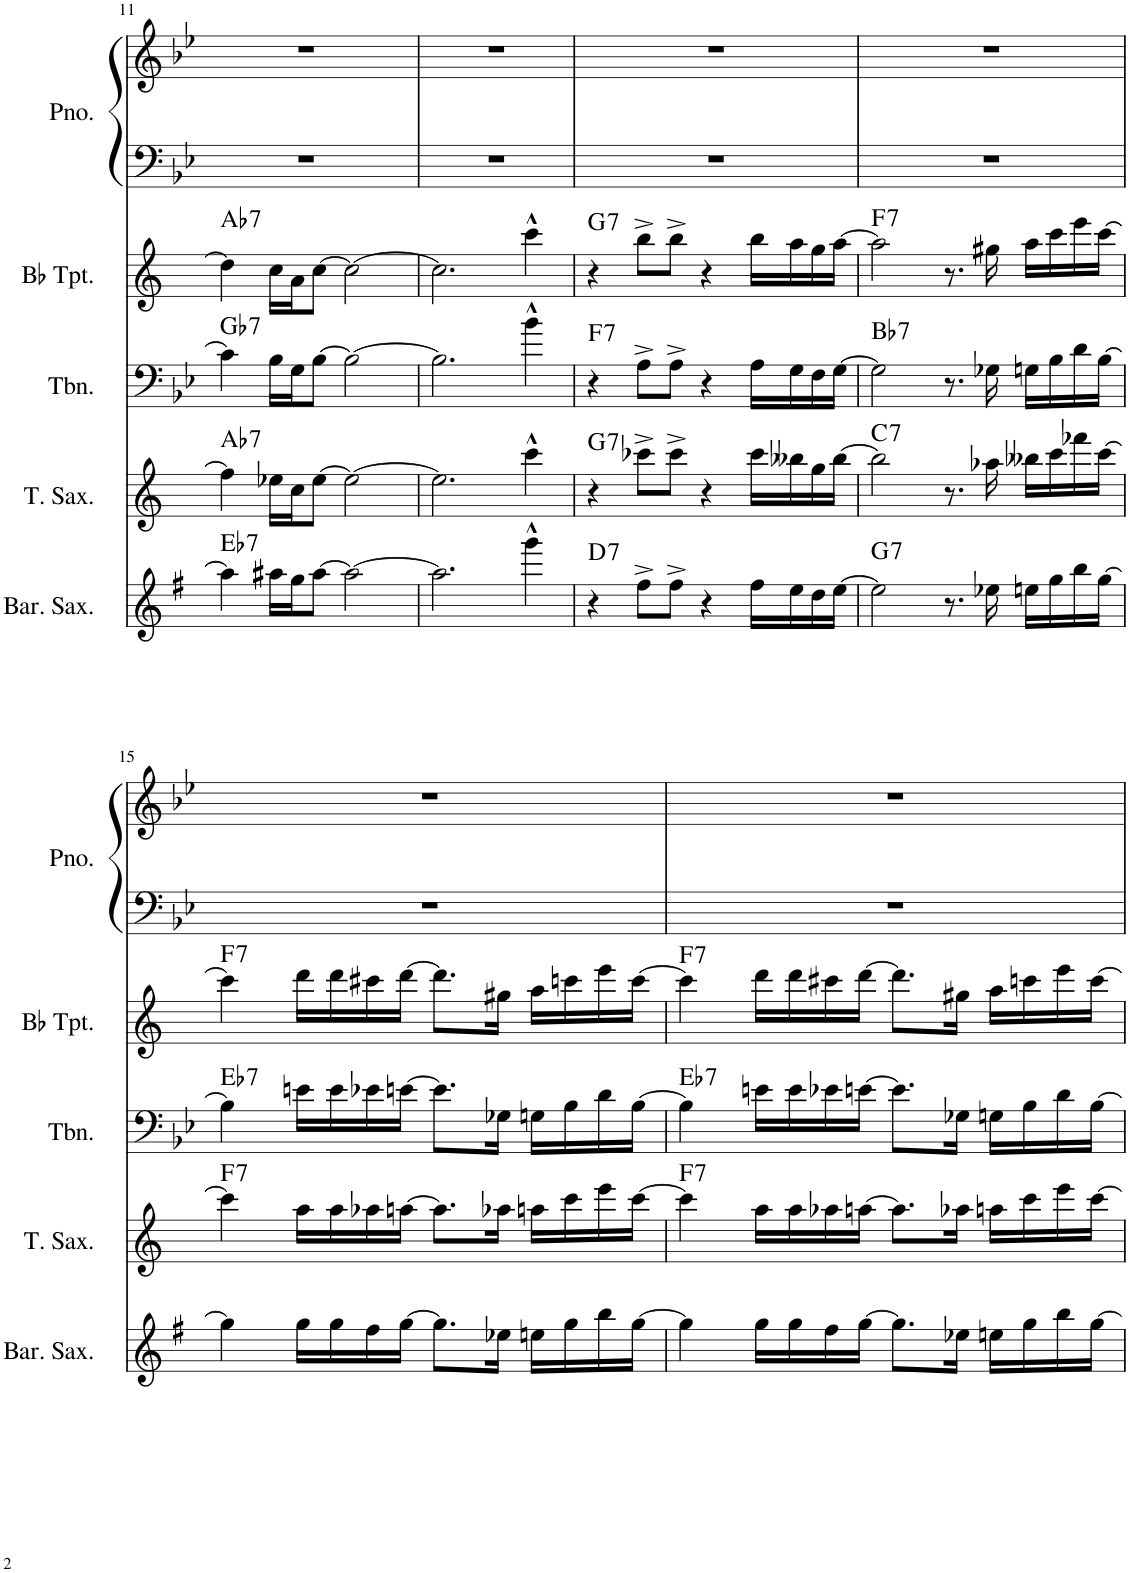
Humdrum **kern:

**kern	**harte	**kern	**harte	**kern	**harte	**kern	**harte	**kern	**kern
*part5	*part5	*part4	*part4	*part3	*part3	*part2	*part2	*part1	*part1
*staff6	*	*staff5	*	*staff4	*	*staff3	*	*staff2	*staff1
*I"Baritone Saxophone	*	*I"Tenor Saxophone	*	*I"Trombone	*	*I"Bb Trumpet	*	*I"Piano	*
*I'Bar. Sax.	*	*I'T. Sax.	*	*I'Tbn.	*	*I'Bb Tpt.	*	*I'Pno.	*
!!LO:PB:g=z
*clefG2	*	*clefG2	*	*clefF4	*	*clefG2	*	*clefF4	*clefG2
*Trd12c21	*	*Trd8c14	*	*	*	*Trd1c2	*	*	*
*k[f#]	*	*k[]	*	*k[b-e-]	*	*k[]	*	*k[b-e-]	*k[b-e-]
*M4/4	*	*M4/4	*	*M4/4	*	*M4/4	*	*M4/4	*M4/4
=11	=11	=11	=11	=11	=11	=11	=11	=11	=11
!	!LO:H:kt=7	!	!LO:H:kt=7	!	!LO:H:kt=7	!	!LO:H:kt=7	!	!
4aa\]	Eb:7	4ff\]	Ab:7	4c\]	Gb:7	4dd\]	Ab:7	1r	1r
16aa#X\LL	.	16ee-X\LL	.	16B-\LL	.	16cc\LL	.	.	.
16gg\J	.	16cc\J	.	16G\J	.	16a\J	.	.	.
[8aa#\J	.	[8ee-\J	.	[8B-\J	.	[8cc\J	.	.	.
2aa#\_	.	2ee-\_	.	2B-\_	.	2cc\_	.	.	.
=12	=12	=12	=12	=12	=12	=12	=12	=12	=12
2.aa#\]	.	2.ee-\]	.	2.B-\]	.	2.cc\]	.	1r	1r
4ggg^^\	.	4ccc^^\	.	4b-^^\	.	4ccc^^\	.	.	.
=13	=13	=13	=13	=13	=13	=13	=13	=13	=13
!	!LO:H:kt=7	!	!LO:H:kt=7	!	!LO:H:kt=7	!	!LO:H:kt=7	!	!
4r	D:7	4r	G:7	4r	F:7	4r	G:7	1r	1r
8ff#^\L	.	8ccc-X^\L	.	8A^\L	.	8bb^\L	.	.	.
8ff#^\J	.	8ccc-^\J	.	8A^\J	.	8bb^\J	.	.	.
4r	.	4r	.	4r	.	4r	.	.	.
16ff#\LL	.	16ccc-\LL	.	16A\LL	.	16bb\LL	.	.	.
16ee\	.	16bb--X\	.	16G\	.	16aa\	.	.	.
16dd\	.	16gg\	.	16F\	.	16gg\	.	.	.
[16ee\JJ	.	[16bb--\JJ	.	[16G\JJ	.	[16aa\JJ	.	.	.
=14	=14	=14	=14	=14	=14	=14	=14	=14	=14
!	!LO:H:kt=7	!	!LO:H:kt=7	!	!LO:H:kt=7	!	!LO:H:kt=7	!	!
2ee\]	G:7	2bb--\]	C:7	2G\]	Bb:7	2aa\]	F:7	1r	1r
8.r	.	8.r	.	8.r	.	8.r	.	.	.
16ee-X\	.	16aa-X\	.	16G-X\	.	16gg#X\	.	.	.
16een\LL	.	16bb--X\LL	.	16Gn\LL	.	16aa\LL	.	.	.
16gg\	.	16ccc\	.	16B-\	.	16ccc\	.	.	.
16bb\	.	16fff-X\	.	16d\	.	16eee\	.	.	.
[16gg\JJ	.	[16ccc\JJ	.	[16B-\JJ	.	[16ccc\JJ	.	.	.
!!LO:LB:g=z
=15	=15	=15	=15	=15	=15	=15	=15	=15	=15
!	!	!	!LO:H:kt=7	!	!LO:H:kt=7	!	!LO:H:kt=7	!	!
4gg\]	.	4ccc\]	F:7	4B-\]	Eb:7	4ccc\]	F:7	1r	1r
16gg\LL	.	16aa\LL	.	16en\LL	.	16ddd\LL	.	.	.
16gg\	.	16aa\	.	16e\	.	16ddd\	.	.	.
16ff#\	.	16aa-X\	.	16e-X\	.	16ccc#X\	.	.	.
[16gg\JJ	.	[16aan\JJ	.	[16en\JJ	.	[16ddd\JJ	.	.	.
8.gg\L]	.	8.aa\L]	.	8.e\L]	.	8.ddd\L]	.	.	.
16ee-X\Jk	.	16aa-X\Jk	.	16G-X\Jk	.	16gg#X\Jk	.	.	.
16een\LL	.	16aan\LL	.	16Gn\LL	.	16aa\LL	.	.	.
16gg\	.	16ccc\	.	16B-\	.	16cccn\	.	.	.
16bb\	.	16eee\	.	16d\	.	16eee\	.	.	.
[16gg\JJ	.	[16ccc\JJ	.	[16B-\JJ	.	[16ccc\JJ	.	.	.
=16	=16	=16	=16	=16	=16	=16	=16	=16	=16
!	!	!	!LO:H:kt=7	!	!LO:H:kt=7	!	!LO:H:kt=7	!	!
4gg\]	.	4ccc\]	F:7	4B-\]	Eb:7	4ccc\]	F:7	1r	1r
16gg\LL	.	16aa\LL	.	16en\LL	.	16ddd\LL	.	.	.
16gg\	.	16aa\	.	16e\	.	16ddd\	.	.	.
16ff#\	.	16aa-X\	.	16e-X\	.	16ccc#X\	.	.	.
[16gg\JJ	.	[16aan\JJ	.	[16en\JJ	.	[16ddd\JJ	.	.	.
8.gg\L]	.	8.aa\L]	.	8.e\L]	.	8.ddd\L]	.	.	.
16ee-X\Jk	.	16aa-X\Jk	.	16G-X\Jk	.	16gg#X\Jk	.	.	.
16een\LL	.	16aan\LL	.	16Gn\LL	.	16aa\LL	.	.	.
16gg\	.	16ccc\	.	16B-\	.	16cccn\	.	.	.
16bb\	.	16eee\	.	16d\	.	16eee\	.	.	.
[16gg\JJ	.	[16ccc\JJ	.	[16B-\JJ	.	[16ccc\JJ	.	.	.
=	=	=	=	=	=	=	=	=	=
*-	*-	*-	*-	*-	*-	*-	*-	*-	*-
